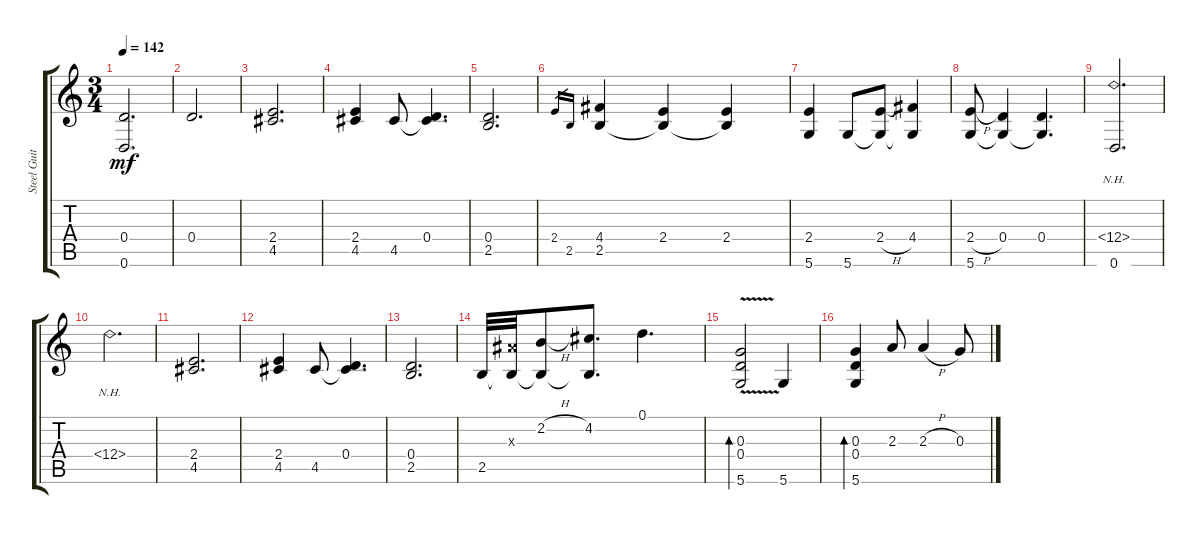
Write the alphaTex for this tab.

\track ("Steel Guitar" "Steel Guit") {instrument acousticguitarsteel}
\staff {score tabs}
\tuning (D4 A3 G3 D3 A2 D2) {hide}
\ts (3 4)
\tempo 142
\clef g2
\ks c
(0.4 0.6).2{d dy mf} |
0.4.2{d} |
(2.4 4.5).2{d} |
(2.4 4.5).4 4.5.8 (0.4 4.5{t}).4{d} |
(0.4 2.5).2{d} |
2.4.16{gr} 2.5.16{gr} (4.4 2.5).4 (2.4 2.5{t}).4 (2.4 2.5{t}).4 |
(2.4 5.6).4 5.6.8 (2.4{h} 5.6{t}).8 (4.4 5.6{t}).4 |
(2.4{h} 5.6).8 (0.4 5.6{t}).4 (0.4 5.6{t}).4{d} |
(12.4{nh} 0.6).2{d} |
12.4{nh}.2{d} |
(2.4 4.5).2{d} |
(2.4 4.5).4 4.5.8 (0.4 4.5{t}).4{d} |
(0.4 2.5).2{d} |
2.5.32 (3.3{x} 2.5{t}).32 (2.2{h} 2.5{t}).8 (4.2 2.5{t}).8{d} 0.1.4{d} |
(0.3 0.4 5.6{v}).2{bd 30} 5.6.4 |
(0.3 0.4 5.6).4{bd 120} 2.3.8 2.3{h}.4 0.3.8
